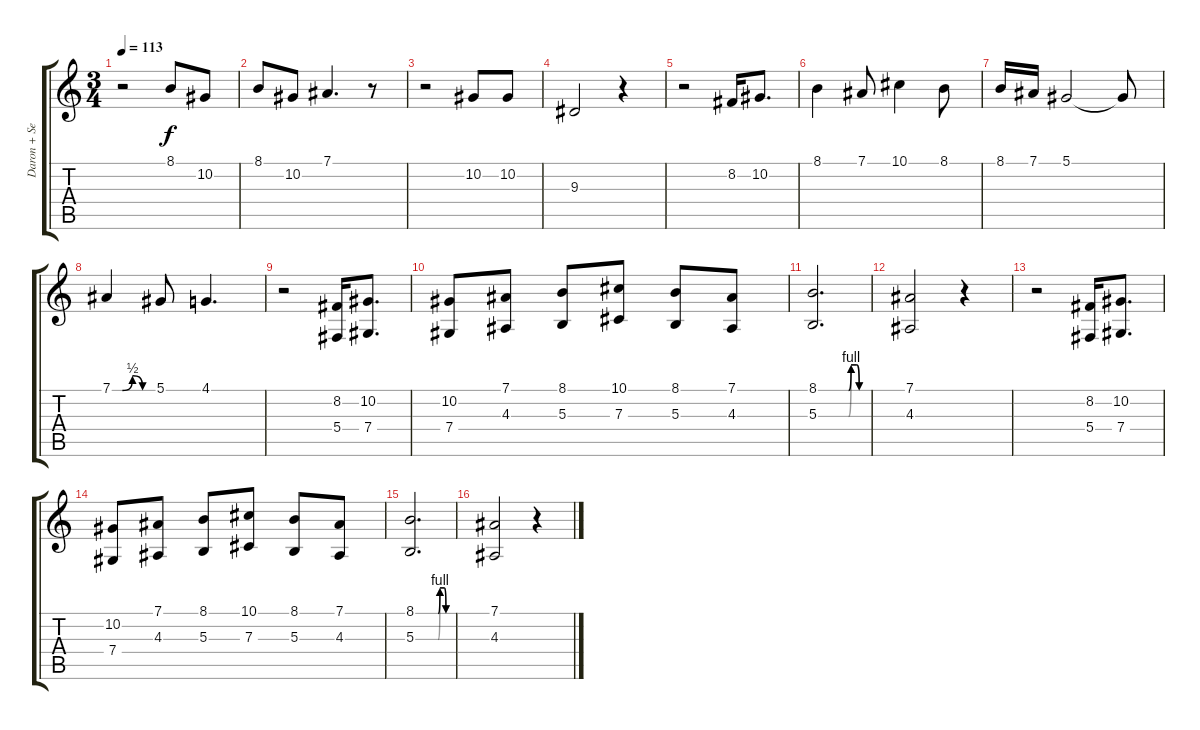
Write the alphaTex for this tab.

\track ("Daron + Serj Tankian" "Daron + Se") {instrument clarinet}
\staff {score tabs}
\tuning (Eb4 Bb3 Gb3 Db3 Ab2 Db2) {hide}
\ts (3 4)
\tempo 113
\clef g2
\ks c
r.2{dy f} 8.1.8 10.2.8 |
8.1.8 10.2.8 7.1.4{d} r.8 |
r.2 10.2.8 10.2.8 |
9.3.2 r.4 |
r.2 8.2.16 10.2.8{d} |
8.1.4 7.1.8 10.1.4 8.1.8 |
8.1.16 7.1.16 5.1.2 5.1{t}.8 |
7.1{be (custom 0 0 15 0 30 2 45 0 60 0)}.4 5.1.8 4.1.4{d} |
r.2 (8.2 5.4).16 (10.2 7.4).8{d} |
(10.2 7.4).8 (7.1 4.3).8 (8.1 5.3).8 (10.1 7.3).8 (8.1 5.3).8 (7.1 4.3).8 |
(8.1{be (custom 0 0 37 0 40 4 47 4 50 0 60 0)} 5.3{be (custom 0 0 37 0 40 4 47 4 50 0 60 0)}).2{d} |
(7.1 4.3).2 r.4 |
r.2 (8.2 5.4).16 (10.2 7.4).8{d} |
(10.2 7.4).8 (7.1 4.3).8 (8.1 5.3).8 (10.1 7.3).8 (8.1 5.3).8 (7.1 4.3).8 |
(8.1{be (custom 0 0 37 0 40 4 47 4 50 0 60 0)} 5.3{be (custom 0 0 37 0 40 4 47 4 50 0 60 0)}).2{d} |
(7.1 4.3).2 r.4
